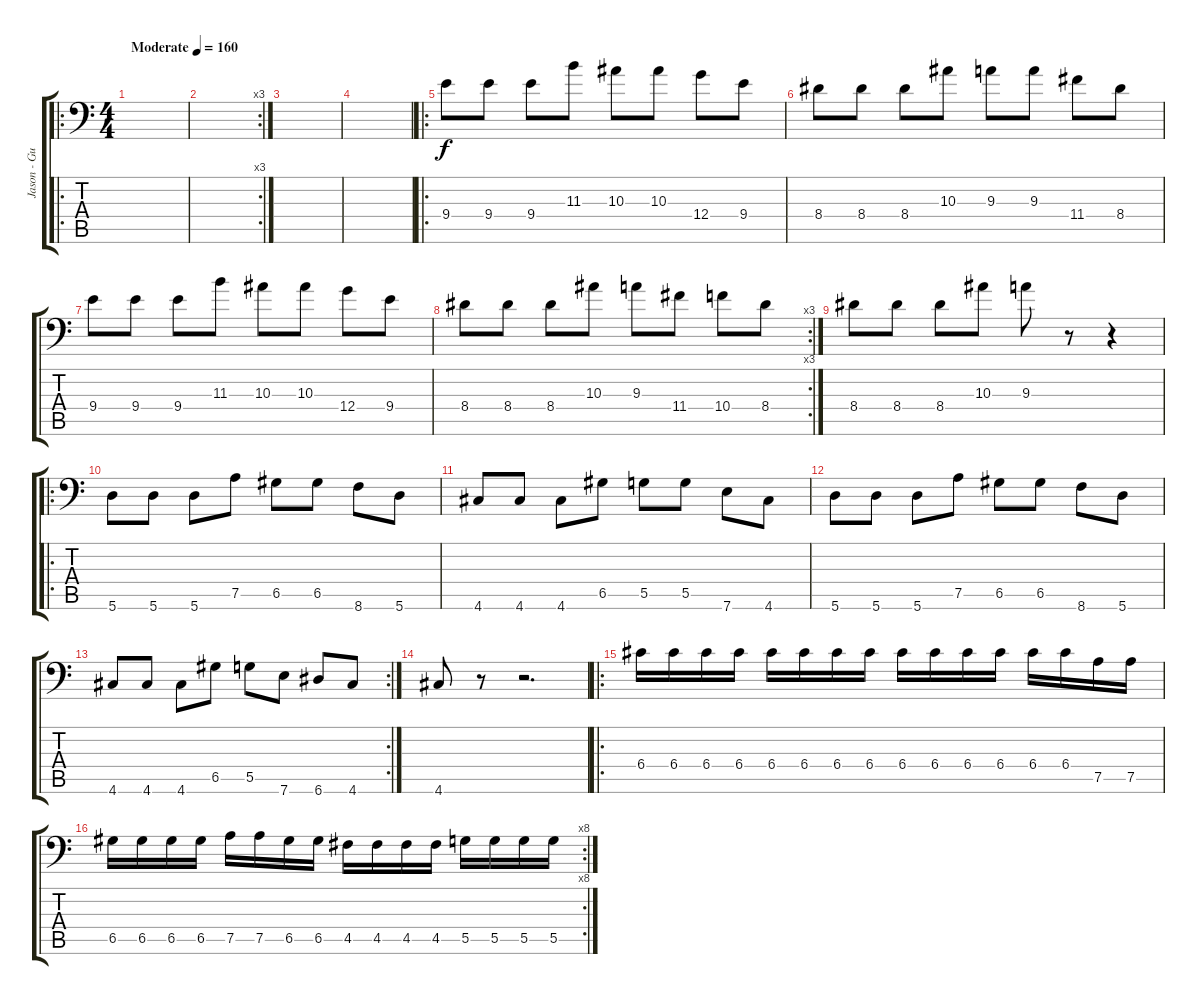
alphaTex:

\track ("Jason - Guitar" "Jason - Gu") {instrument overdrivenguitar}
\staff {score tabs}
\tuning (A3 E3 C3 G2 D2 A1) {hide}
\ro
\ts (4 4)
\tempo (160 "Moderate")
\clef f4
\ks c
|
\rc 3
|
|
|
\ro
9.4.8 9.4.8 9.4.8 11.3.8 10.3.8 10.3.8 12.4.8 9.4.8 |
8.4.8 8.4.8 8.4.8 10.3.8 9.3.8 9.3.8 11.4.8 8.4.8 |
9.4.8 9.4.8 9.4.8 11.3.8 10.3.8 10.3.8 12.4.8 9.4.8 |
\rc 3
8.4.8 8.4.8 8.4.8 10.3.8 9.3.8 11.4.8 10.4.8 8.4.8 |
8.4.8 8.4.8 8.4.8 10.3.8 9.3.8 r.8 r.4 |
\ro
5.6.8 5.6.8 5.6.8 7.5.8 6.5.8 6.5.8 8.6.8 5.6.8 |
4.6.8 4.6.8 4.6.8 6.5.8 5.5.8 5.5.8 7.6.8 4.6.8 |
5.6.8 5.6.8 5.6.8 7.5.8 6.5.8 6.5.8 8.6.8 5.6.8 |
\rc 2
4.6.8 4.6.8 4.6.8 6.5.8 5.5.8 7.6.8 6.6.8 4.6.8 |
4.6.8 r.8 r.2{d} |
\ro
6.4.16 6.4.16 6.4.16 6.4.16 6.4.16 6.4.16 6.4.16 6.4.16 6.4.16 6.4.16 6.4.16 6.4.16 6.4.16 6.4.16 7.5.16 7.5.16 |
\rc 8
6.5.16 6.5.16 6.5.16 6.5.16 7.5.16 7.5.16 6.5.16 6.5.16 4.5.16 4.5.16 4.5.16 4.5.16 5.5.16 5.5.16 5.5.16 5.5.16
